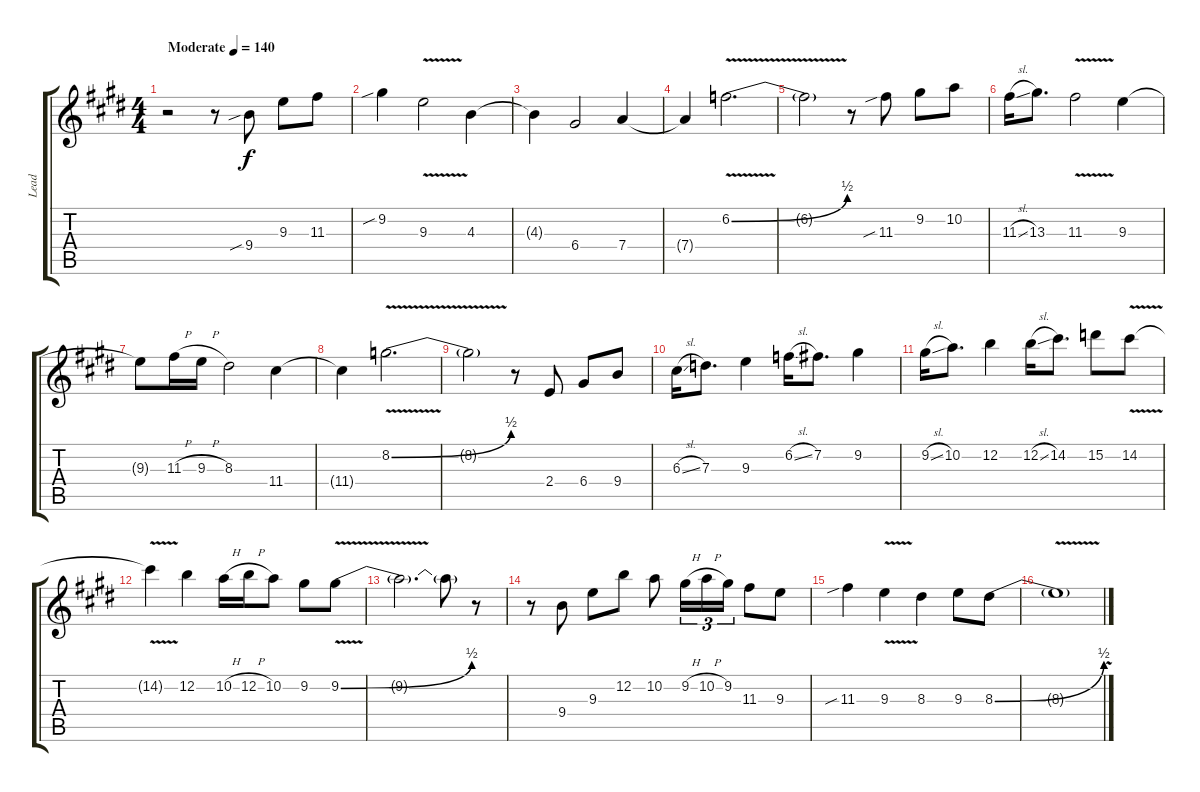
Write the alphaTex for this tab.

\track ("Lead" "Lead") {instrument overdrivenguitar}
\staff {score tabs}
\tuning (E4 B3 G3 D3 A2 E2) {hide}
\ts (4 4)
\tempo (140 "Moderate")
\clef g2
\ks e
r.2{dy f instrument overdrivenguitar} r.8 9.4{sib}.8 9.3.8 11.3.8 |
9.2{sib}.4 9.3{v}.2 4.3.4 |
4.3{t}.4 6.4.2 7.4.4 |
7.4{t}.4 6.2{be (bend 0 0 60 2) v}.2{d} |
6.2{t}.2 r.8 11.3{sib}.8 9.2.8 10.2.8 |
11.3{sl}.16 13.3.8{d} 11.3{v}.2 9.3.4 |
9.3{t}.8 11.3{h}.16 9.3{h}.16 8.3.2 11.4.4 |
11.4{t}.4 8.2{be (bend 0 0 60 2) v}.2{d} |
8.2{t}.2 r.8 2.4.8 6.4.8 9.4.8 |
6.3{sl}.16 7.3.8{d} 9.3.4 6.2{sl}.16 7.2.8{d} 9.2.4 |
9.2{sl}.16 10.2.8{d} 12.2.4 12.2{sl}.16 14.2.8{d} 15.2.8 14.2{v}.8 |
14.2{v t}.4 12.2.4 10.2{h}.16 12.2{h}.16 10.2.8 9.2.8 9.2{be (bend 0 0 60 2) v}.8 |
9.2{t}.2{d} 9.2{t}.8 r.8 |
r.8 9.4.8 9.3.8 12.2.8 10.2.8 9.2{h}.16{tu (3 2)} 10.2{h}.16{tu (3 2)} 9.2.16{tu (3 2)} 11.3.8 9.3.8 |
11.3{sib}.4 9.3{v}.4 8.3.4 9.3.8 8.3{be (bend 0 0 60 2)}.8 |
8.3{v t}.1
